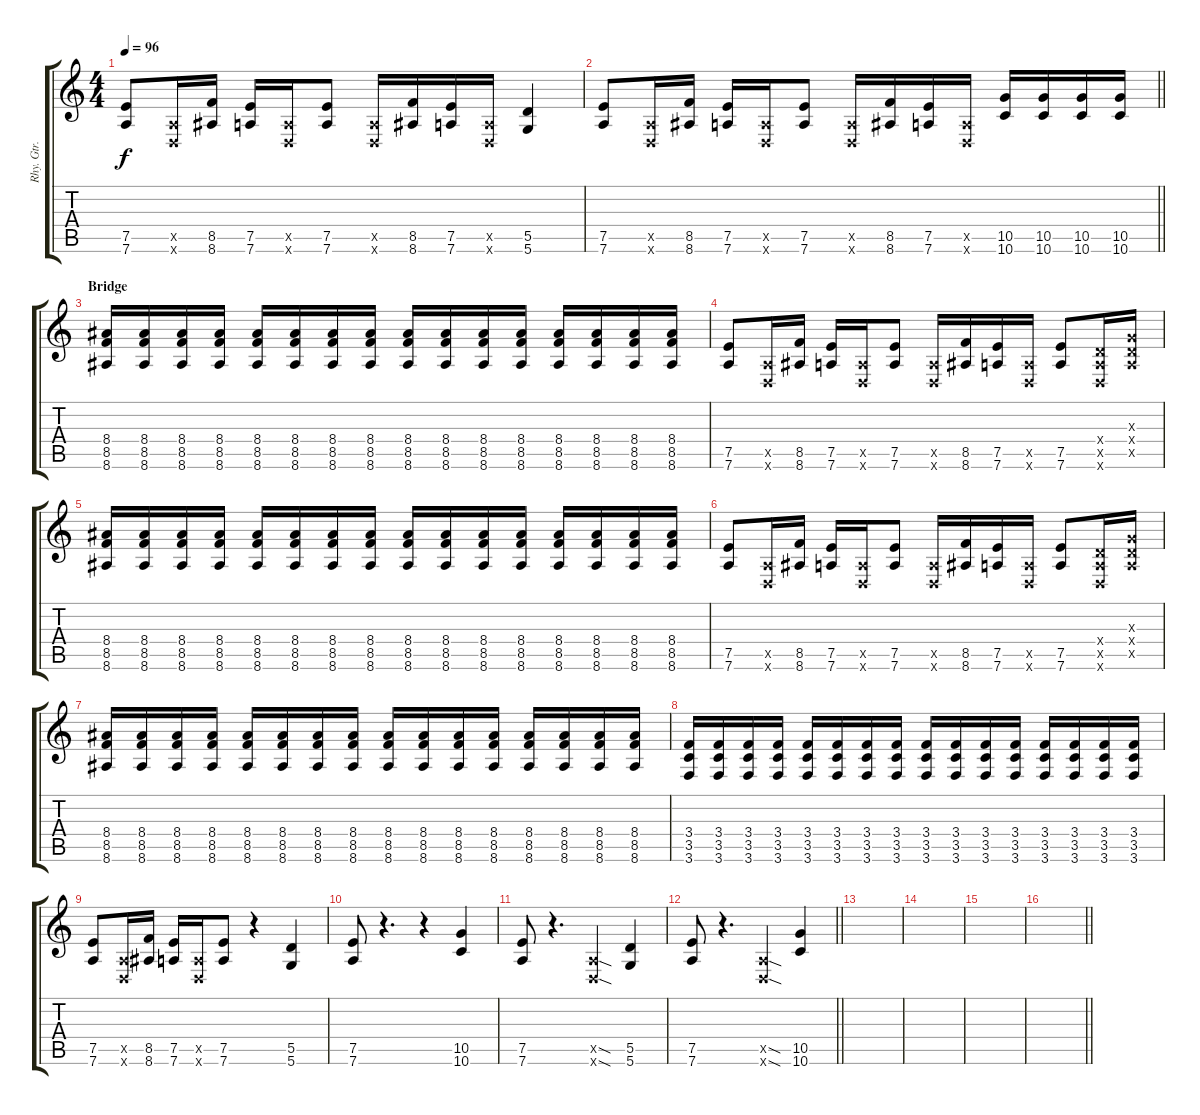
\track ("Rhy. Gtr. 2" "Rhy. Gtr. ") {instrument distortionguitar}
\staff {score tabs}
\tuning (E4 B3 G3 D3 A2 D2) {hide}
\ts (4 4)
\tempo 96
\clef g2
\ks c
(7.5 7.6).8{dy f} (0.5{x} 0.6{x}).16 (8.5 8.6).16 (7.5 7.6).16 (0.5{x} 0.6{x}).16 (7.5 7.6).8 (0.5{x} 0.6{x}).16 (8.5 8.6).16 (7.5 7.6).16 (0.5{x} 0.6{x}).16 (5.5 5.6).4 |
\barLineRight lightlight
(7.5 7.6).8 (0.5{x} 0.6{x}).16 (8.5 8.6).16 (7.5 7.6).16 (0.5{x} 0.6{x}).16 (7.5 7.6).8 (0.5{x} 0.6{x}).16 (8.5 8.6).16 (7.5 7.6).16 (0.5{x} 0.6{x}).16 (10.5 10.6).16 (10.5 10.6).16 (10.5 10.6).16 (10.5 10.6).16 |
\section ("" "Bridge")
(8.4 8.5 8.6).16 (8.4 8.5 8.6).16 (8.4 8.5 8.6).16 (8.4 8.5 8.6).16 (8.4 8.5 8.6).16 (8.4 8.5 8.6).16 (8.4 8.5 8.6).16 (8.4 8.5 8.6).16 (8.4 8.5 8.6).16 (8.4 8.5 8.6).16 (8.4 8.5 8.6).16 (8.4 8.5 8.6).16 (8.4 8.5 8.6).16 (8.4 8.5 8.6).16 (8.4 8.5 8.6).16 (8.4 8.5 8.6).16 |
(7.5 7.6).8 (0.5{x} 0.6{x}).16 (8.5 8.6).16 (7.5 7.6).16 (0.5{x} 0.6{x}).16 (7.5 7.6).8 (0.5{x} 0.6{x}).16 (8.5 8.6).16 (7.5 7.6).16 (0.5{x} 0.6{x}).16 (7.5 7.6).8 (0.4{x} 0.5{x} 0.6{x}).16 (0.3{x} 0.4{x} 0.5{x}).16 |
(8.4 8.5 8.6).16 (8.4 8.5 8.6).16 (8.4 8.5 8.6).16 (8.4 8.5 8.6).16 (8.4 8.5 8.6).16 (8.4 8.5 8.6).16 (8.4 8.5 8.6).16 (8.4 8.5 8.6).16 (8.4 8.5 8.6).16 (8.4 8.5 8.6).16 (8.4 8.5 8.6).16 (8.4 8.5 8.6).16 (8.4 8.5 8.6).16 (8.4 8.5 8.6).16 (8.4 8.5 8.6).16 (8.4 8.5 8.6).16 |
(7.5 7.6).8 (0.5{x} 0.6{x}).16 (8.5 8.6).16 (7.5 7.6).16 (0.5{x} 0.6{x}).16 (7.5 7.6).8 (0.5{x} 0.6{x}).16 (8.5 8.6).16 (7.5 7.6).16 (0.5{x} 0.6{x}).16 (7.5 7.6).8 (0.4{x} 0.5{x} 0.6{x}).16 (0.3{x} 0.4{x} 0.5{x}).16 |
(8.4 8.5 8.6).16 (8.4 8.5 8.6).16 (8.4 8.5 8.6).16 (8.4 8.5 8.6).16 (8.4 8.5 8.6).16 (8.4 8.5 8.6).16 (8.4 8.5 8.6).16 (8.4 8.5 8.6).16 (8.4 8.5 8.6).16 (8.4 8.5 8.6).16 (8.4 8.5 8.6).16 (8.4 8.5 8.6).16 (8.4 8.5 8.6).16 (8.4 8.5 8.6).16 (8.4 8.5 8.6).16 (8.4 8.5 8.6).16 |
(3.4 3.5 3.6).16 (3.4 3.5 3.6).16 (3.4 3.5 3.6).16 (3.4 3.5 3.6).16 (3.4 3.5 3.6).16 (3.4 3.5 3.6).16 (3.4 3.5 3.6).16 (3.4 3.5 3.6).16 (3.4 3.5 3.6).16 (3.4 3.5 3.6).16 (3.4 3.5 3.6).16 (3.4 3.5 3.6).16 (3.4 3.5 3.6).16 (3.4 3.5 3.6).16 (3.4 3.5 3.6).16 (3.4 3.5 3.6).16 |
(7.5 7.6).8 (0.5{x} 0.6{x}).16 (8.5 8.6).16 (7.5 7.6).16 (0.5{x} 0.6{x}).16 (7.5 7.6).8 r.4 (5.5 5.6).4 |
(7.5 7.6).8 r.4{d} r.4 (10.5 10.6).4 |
(7.5 7.6).8 r.4{d} (0.5{sod x} 0.6{sod x}).4 (5.5 5.6).4 |
\barLineRight lightlight
(7.5 7.6).8 r.4{d} (0.5{sod x} 0.6{sod x}).4 (10.5 10.6).4 |
\section ("" "")
|
|
|
\barLineRight lightlight
